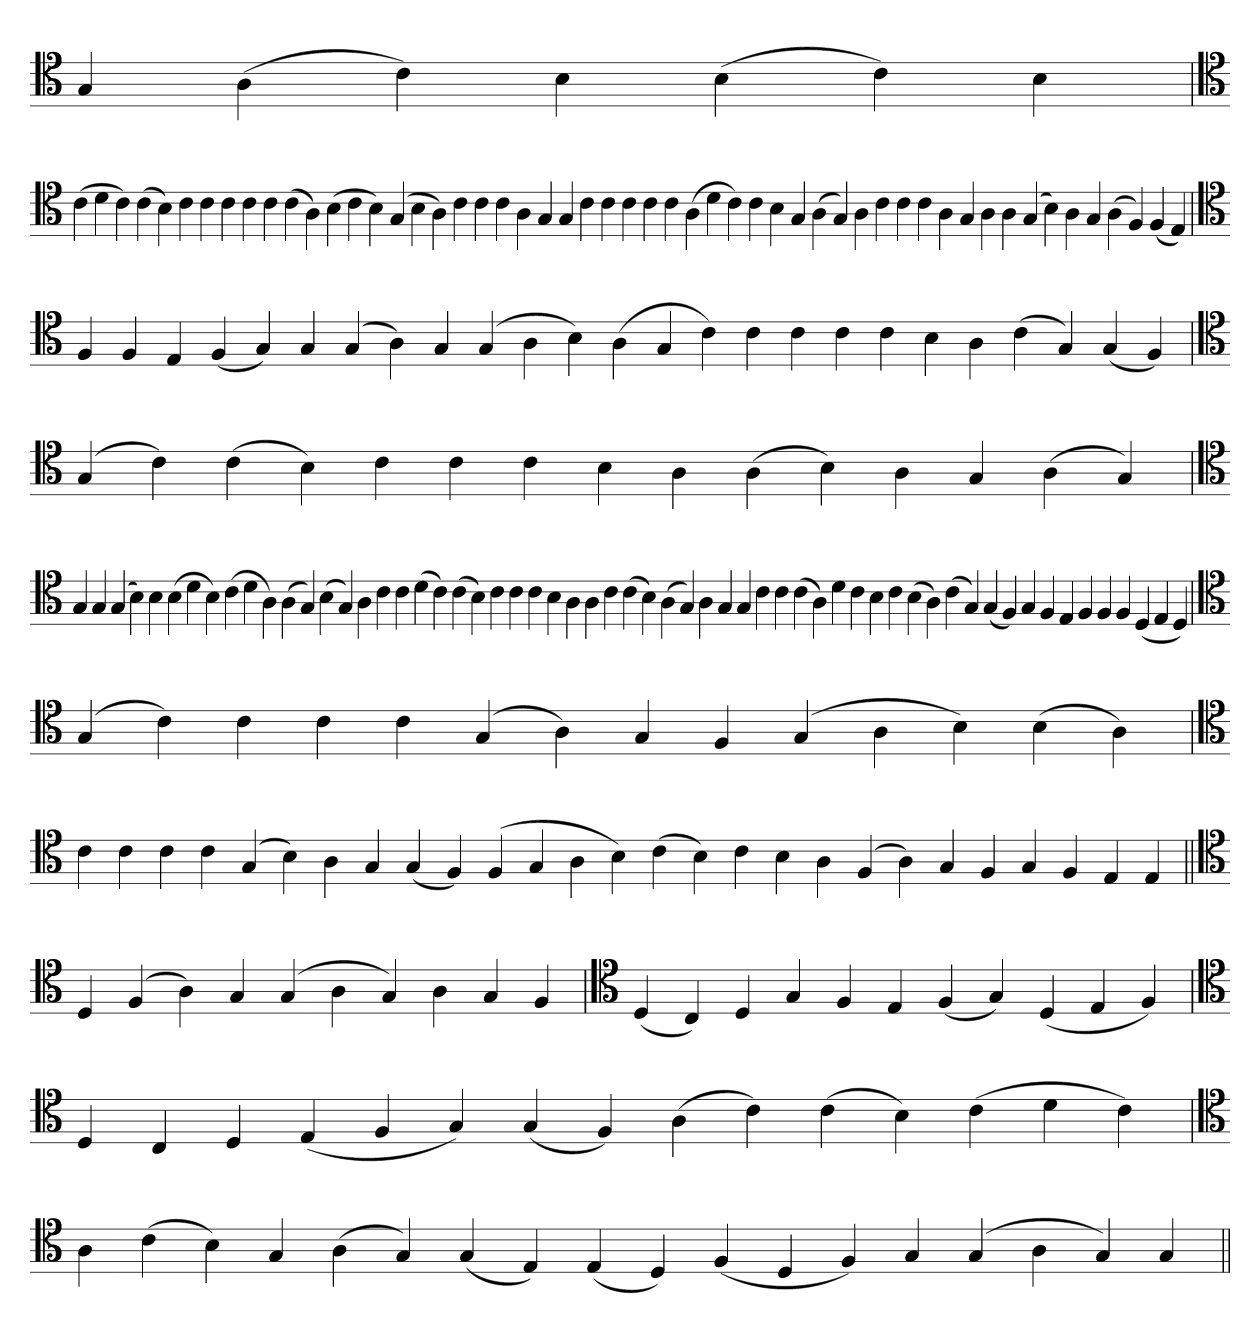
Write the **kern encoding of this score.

**kern
*part1
*staff1
*clefC4
=
4G
(4A
4c)
4B
(4B
4c)
4B
=`
*clefC4
(4c
4d
4c)
(4c
4B)
4c
4c
4c
4c
4c
(4c
4A)
(4B
4c
4B)
(4G
4B
4A)
4c
4c
4c
4A
4G
4G
4c
4c
4c
4c
4c
(4A
4d
4c)
4c
4B
4G
(4A
4G)
4A
4c
4c
4c
4A
4G
4A
4A
(4G
4B)
4A
4G
(4A
4F)
(4F
4E)
=
*clefC4
4F
4F
4E
(4F
4G)
4G
(4G
4A)
4G
(4G
4A
4B)
(4A
4G
4c)
4c
4c
4c
4c
4B
4A
(4c
4G)
(4G
4F)
=`
*clefC4
(4G
4c)
(4c
4B)
4c
4c
4c
4B
4A
(4A
4B)
4A
4G
(4A
4G)
=
*clefC4
4G
4G
(4G
4B)
4B
(4B
4d
4B)
(4c
4d
4A)
(4A
4G)
(4B
4G)
4A
4c
4c
(4d
4c)
(4c
4B)
4c
4c
4c
4B
4A
4A
4c
(4c
4B)
(4A
4G)
4A
4G
4G
4c
4c
(4c
4A)
4d
4c
4B
4c
(4B
4A)
(4c
4G)
(4G
4F)
4G
4F
4E
4F
4F
4F
(4D
4E
4D)
=
*clefC4
(4G
4c)
4c
4c
4c
(4G
4A)
4G
4F
(4G
4A
4B)
(4B
4A)
=`
*clefC4
4c
4c
4c
4c
(4G
4B)
4A
4G
(4G
4F)
(4F
4G
4A
4B)
(4c
4B)
4c
4B
4A
(4F
4A)
4G
4F
4G
4F
4E
4E
=||
*clefC4
4D
(4F
4A)
4G
(4G
4A
4G)
4A
4G
4F
=`
*clefC4
(4D
4C)
4D
4G
4F
4E
(4F
4G)
(4D
4E
4F)
='
*clefC4
4D
4C
4D
(4E
4F
4G)
(4G
4F)
(4A
4c)
(4c
4B)
(4c
4d
4c)
=`
*clefC4
4A
(4c
4B)
4G
(4A
4G)
(4G
4E)
(4E
4D)
(4F
4D
4F)
4G
(4G
4A
4G)
4G
=||
*-
